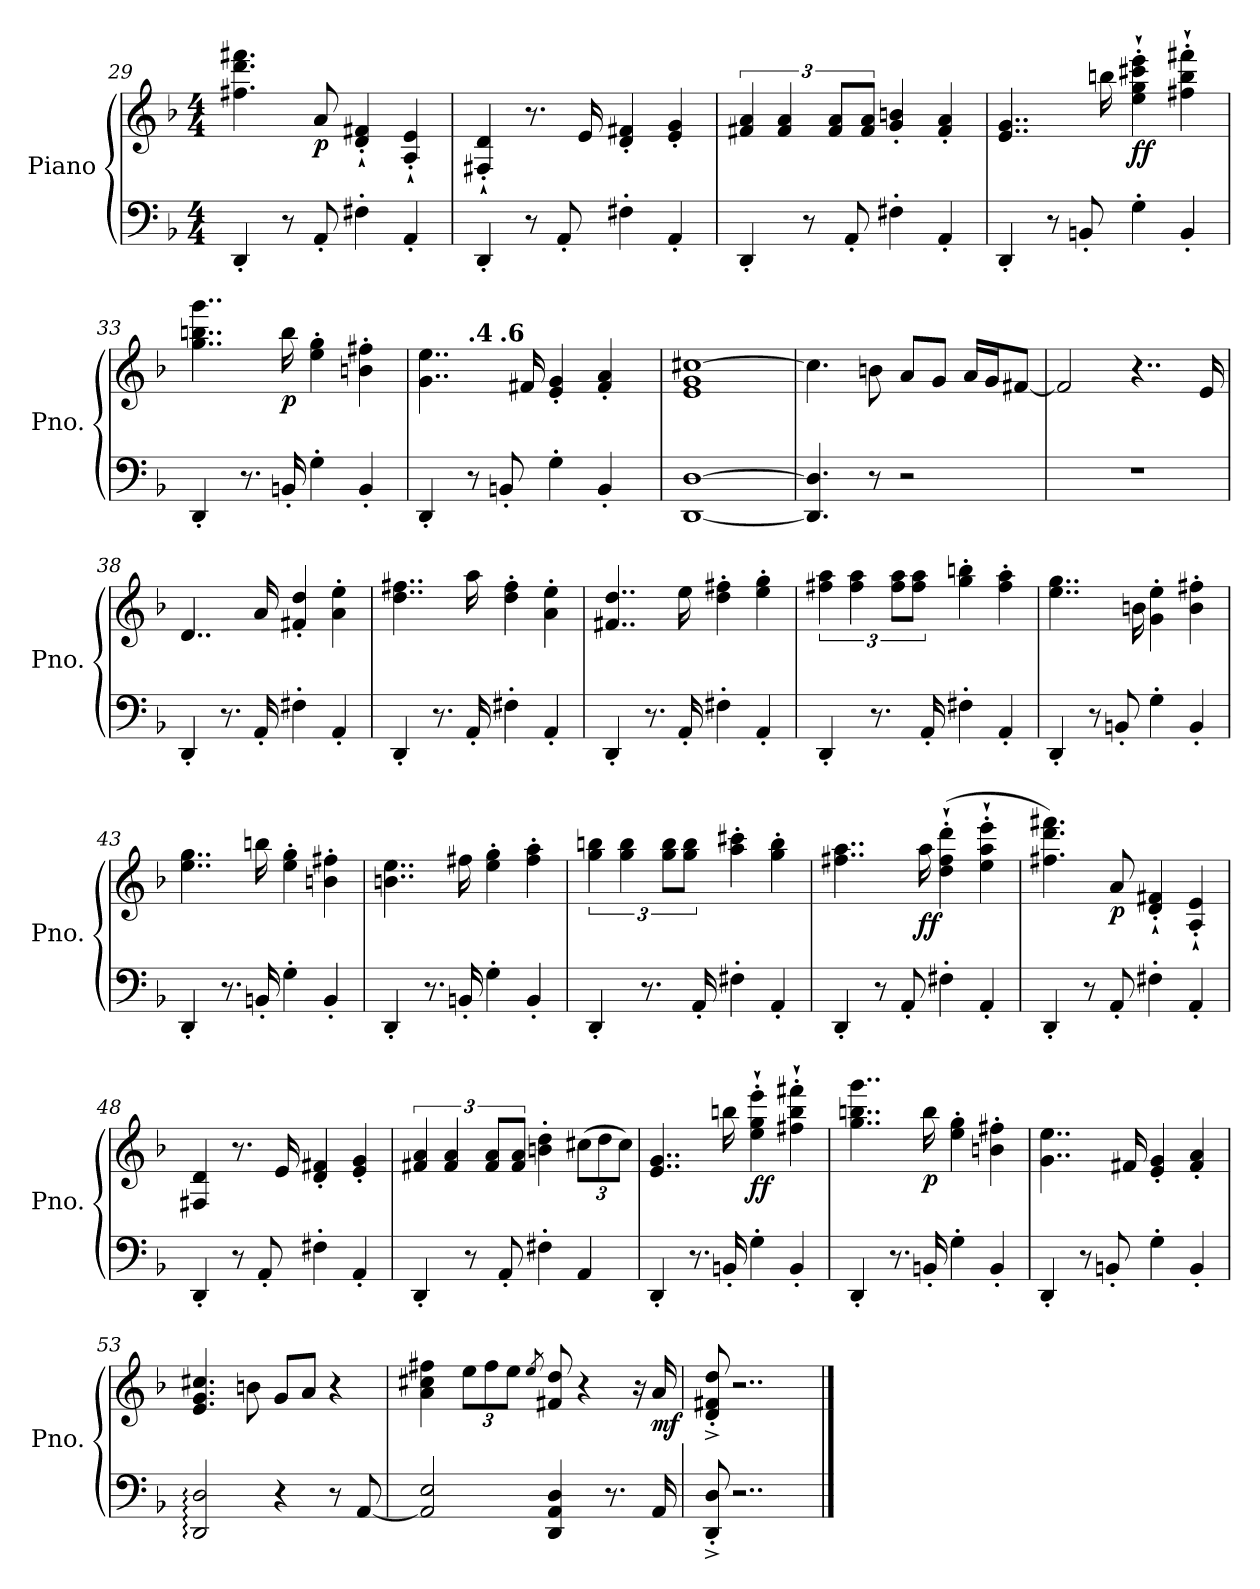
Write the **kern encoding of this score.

**kern	**kern	**dynam
*part1	*part1	*part1
*staff2	*staff1	*staff1/2
*I"Piano	*	*
*I'Pno.	*	*
*clefF4	*clefG2	*
*k[b-]	*k[b-]	*
*M4/4	*M4/4	*
=29	=29	=29
4DD'/	4.ff#X\ 4.ddd\ 4.fff#X\	.
8r	.	.
!	!	!LO:DY:b
8AA'/	8a/	p
4F#X'\	4d/'` 4f#X/'`	.
4AA'/	4A/'` 4e/'`	.
=30	=30	=30
4DD'/	4F#X/'` 4d/'`	.
8r	8.r	.
8AA'/	.	.
.	16e/	.
4F#X'\	4d/' 4f#X/'	.
4AA'/	4e/' 4g/'	.
=31	=31	=31
4DD'/	6f#X/ 6a/	.
.	6f#/ 6a/	.
8r	.	.
.	12f#/ 12a/L	.
8AA'/	.	.
.	12f#/ 12a/J	.
4F#X'\	4g/' 4bn/'	.
4AA'/	4f#/' 4a/'	.
!!LO:LB:g=z
=32	=32	=32
4DD'/	4..e/ 4..g/	.
8r	.	.
8BBn'/	.	.
.	16bbn\	.
!	!	!LO:DY:b
4G'\	4ee\'` 4gg\'` 4ccc#X\'` 4eee\'`	ff
4BB'/	4ff#X\'` 4bb\'` 4fff#X\'`	.
=33	=33	=33
4DD'/	4..gg\ 4..bbn\ 4..ggg\	.
8.r	.	.
!	!	!LO:DY:b
16BBn'/	16bb\	p
4G'\	4ee\' 4gg\'	.
4BB'/	4bn\' 4ff#X\'	.
=34	=34	=34
*	*MM114	*
!	!LO:TX:a:t=rit.	!
*	*^	*
*	*	*^	*
4DD'/	4..g\ 4..ee\	4ryy	4.ryy	.
*	*MM108	*	*	*
!	!	!LO:TX:a:B:t=.4	!	!
8r	.	2.ryy	.	.
*	*MM106	*	*	*
!	!	!	!LO:TX:a:B:t=.6	!
8BBn'/	.	.	2ryy	.
.	16f#X/	.	.	.
4G'\	4e/' 4g/'	.	.	.
*	*MM40	*	*	*
4BB'/	4f#/' 4a/'	.	.	.
.	.	.	8ryy	.
*	*v	*v	*v	*
=35	=35	=35
*	*MM90	*
[1DD [1D	1e 1g [1cc#X	.
=36	=36	=36
4.DD/] 4.D/]	4.cc#\]	.
8r	8bn\	.
2r	8a/L	.
.	8g/J	.
.	16a/LL	.
.	16g/J	.
.	[8f#X/J	.
=37	=37	=37
*	*MM114	*
1r	2f#/]	.
.	4..r	.
.	16e/	.
!!LO:LB:g=z
=38	=38	=38
4DD'/	4..d/	.
8.r	.	.
16AA'/	16a/	.
4F#X'\	4f#X/' 4dd/'	.
4AA'/	4a\' 4ee\'	.
=39	=39	=39
4DD'/	4..dd\ 4..ff#X\	.
8.r	.	.
16AA'/	16aa\	.
4F#X'\	4dd\' 4ff#\'	.
4AA'/	4a\' 4ee\'	.
=40	=40	=40
4DD'/	4..f#X/ 4..dd/	.
8.r	.	.
16AA'/	16ee\	.
4F#X'\	4dd\' 4ff#X\'	.
4AA'/	4ee\' 4gg\'	.
=41	=41	=41
4DD'/	6ff#X\ 6aa\	.
.	6ff#\ 6aa\	.
8.r	.	.
.	12ff#\ 12aa\L	.
.	12ff#\ 12aa\J	.
16AA'/	.	.
4F#X'\	4gg\' 4bbn\'	.
4AA'/	4ff#\' 4aa\'	.
=42	=42	=42
4DD'/	4..ee\ 4..gg\	.
8r	.	.
8BBn'/	.	.
.	16bn\	.
4G'\	4g\' 4ee\'	.
4BB'/	4b\' 4ff#X\'	.
!!LO:LB:g=z
=43	=43	=43
4DD'/	4..ee\ 4..gg\	.
8.r	.	.
16BBn'/	16bbn\	.
4G'\	4ee\' 4gg\'	.
4BB'/	4bn\' 4ff#X\'	.
=44	=44	=44
4DD'/	4..bn\ 4..ee\	.
8.r	.	.
16BBn'/	16ff#X\	.
4G'\	4ee\' 4gg\'	.
4BB'/	4ff#\' 4aa\'	.
=45	=45	=45
4DD'/	6gg\ 6bbn\	.
.	6gg\ 6bb\	.
8.r	.	.
.	12gg\ 12bb\L	.
.	12gg\ 12bb\J	.
16AA'/	.	.
4F#X'\	4aa\' 4ccc#X\'	.
4AA'/	4gg\' 4bb\'	.
=46	=46	=46
4DD'/	4..ff#X\ 4..aa\	.
8r	.	.
8AA'/	.	.
!	!	!LO:DY:b
.	16aa\	ff
4F#X'\	(>4dd\'` 4ff#\'` 4ddd\'`	.
4AA'/	4ee\'` 4aa\'` 4eee\'`	.
=47	=47	=47
4DD'/	4.ff#X\ 4.ddd\ 4.fff#X\)	.
8r	.	.
!	!	!LO:DY:b
8AA'/	8a/	p
4F#X'\	4d/'` 4f#X/'`	.
4AA'/	4A/'` 4e/'`	.
!!LO:LB:g=z
=48	=48	=48
4DD'/	4F#X/ 4d/	.
8r	8.r	.
8AA'/	.	.
.	16e/	.
4F#X'\	4d/' 4f#X/'	.
4AA'/	4e/' 4g/'	.
=49	=49	=49
4DD'/	6f#X/ 6a/	.
.	6f#/ 6a/	.
8r	.	.
.	12f#/ 12a/L	.
8AA'/	.	.
.	12f#/ 12a/J	.
4F#X'\	4bn\' 4dd\'	.
*	*Xbrackettup	*
4AA/	(>12cc#X\L	.
.	12dd\	.
.	12cc#\J)	.
=50	=50	=50
4DD'/	4..e/ 4..g/	.
8.r	.	.
16BBn'/	16bbn\	.
!	!	!LO:DY:b
4G'\	4ee\'` 4gg\'` 4eee\'`	ff
4BB'/	4ff#X\'` 4bb\'` 4fff#X\'`	.
=51	=51	=51
4DD'/	4..gg\ 4..bbn\ 4..ggg\	.
8.r	.	.
!	!	!LO:DY:b
16BBn'/	16bb\	p
4G'\	4ee\' 4gg\'	.
4BB'/	4bn\' 4ff#X\'	.
=52	=52	=52
4DD'/	4..g\ 4..ee\	.
8r	.	.
8BBn'/	.	.
.	16f#X/	.
4G'\	4e/' 4g/'	.
4BB'/	4f#/' 4a/'	.
!!LO:LB:g=z
=53	=53	=53
*	*MM40	*
2DD/: 2D/:	4.e/ 4.g/ 4.cc#X/	.
*	*MM114	*
.	8bn\	.
4r	8g/L	.
.	8a/J	.
8r	4r	.
[8AA/	.	.
=54	=54	=54
*	*MM40	*
2AA/] 2E/	4a\ 4cc#X\ 4ff#X\	.
*	*MM114	*
.	12ee\L	.
.	12ff#\	.
.	12ee\J	.
.	8qee/	.
4DD/ 4AA/ 4D/	8f#X/ 8dd/	.
.	4r	.
8.r	.	.
.	16r	.
!	!	!LO:DY:b
16AA/	16a/	mf
=55	=55	=55
8DD/'^ 8D/'^	8d/'^ 8f#X/'^ 8dd/'^	.
2..r	2..r	.
==	==	==
*-	*-	*-
